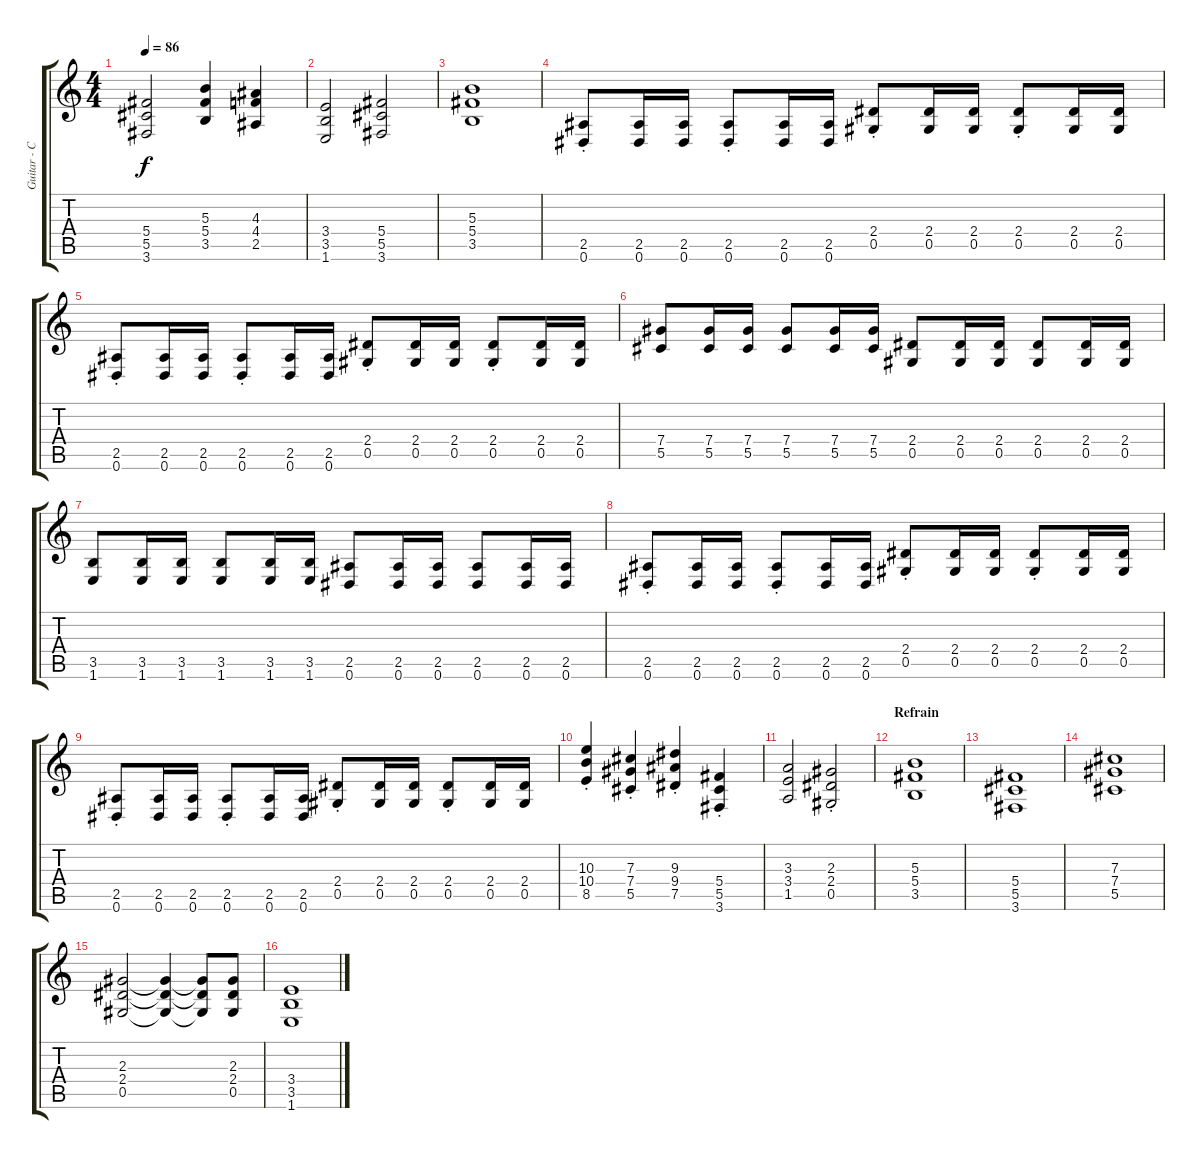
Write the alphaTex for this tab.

\track ("Guitar - Chris Bay" "Guitar - C") {instrument overdrivenguitar}
\staff {score tabs}
\tuning (Eb4 Bb3 Gb3 Db3 Ab2 Eb2) {hide}
\ts (4 4)
\tempo 86
\clef g2
\ks c
(5.4 5.5 3.6).2{dy f} (5.3 5.4 3.5).4 (4.3 4.4 2.5).4 |
(3.4 3.5 1.6).2 (5.4 5.5 3.6).2 |
(5.3 5.4 3.5).1 |
(2.5{st} 0.6{st}).8 (2.5 0.6).16 (2.5 0.6).16 (2.5{st} 0.6{st}).8 (2.5 0.6).16 (2.5 0.6).16 (2.4{st} 0.5{st}).8 (2.4 0.5).16 (2.4 0.5).16 (2.4{st} 0.5{st}).8 (2.4 0.5).16 (2.4 0.5).16 |
(2.5{st} 0.6{st}).8 (2.5 0.6).16 (2.5 0.6).16 (2.5{st} 0.6{st}).8 (2.5 0.6).16 (2.5 0.6).16 (2.4{st} 0.5{st}).8 (2.4 0.5).16 (2.4 0.5).16 (2.4{st} 0.5{st}).8 (2.4 0.5).16 (2.4 0.5).16 |
(7.4 5.5).8 (7.4 5.5).16 (7.4 5.5).16 (7.4 5.5).8 (7.4 5.5).16 (7.4 5.5).16 (2.4 0.5).8 (2.4 0.5).16 (2.4 0.5).16 (2.4 0.5).8 (2.4 0.5).16 (2.4 0.5).16 |
(3.5 1.6).8 (3.5 1.6).16 (3.5 1.6).16 (3.5 1.6).8 (3.5 1.6).16 (3.5 1.6).16 (2.5 0.6).8 (2.5 0.6).16 (2.5 0.6).16 (2.5 0.6).8 (2.5 0.6).16 (2.5 0.6).16 |
(2.5{st} 0.6{st}).8 (2.5 0.6).16 (2.5 0.6).16 (2.5{st} 0.6{st}).8 (2.5 0.6).16 (2.5 0.6).16 (2.4{st} 0.5{st}).8 (2.4 0.5).16 (2.4 0.5).16 (2.4{st} 0.5{st}).8 (2.4 0.5).16 (2.4 0.5).16 |
(2.5{st} 0.6{st}).8 (2.5 0.6).16 (2.5 0.6).16 (2.5{st} 0.6{st}).8 (2.5 0.6).16 (2.5 0.6).16 (2.4{st} 0.5{st}).8 (2.4 0.5).16 (2.4 0.5).16 (2.4{st} 0.5{st}).8 (2.4 0.5).16 (2.4 0.5).16 |
(10.3{st} 10.4{st} 8.5{st}).4 (7.3{st} 7.4{st} 5.5{st}).4 (9.3{st} 9.4{st} 7.5{st}).4 (5.4{st} 5.5{st} 3.6{st}).4 |
(3.3 3.4 1.5).2 (2.3{st} 2.4{st} 0.5{st}).2 |
\section ("" "Refrain")
(5.3 5.4 3.5).1 |
(5.4 5.5 3.6).1 |
(7.3 7.4 5.5).1 |
(2.3 2.4 0.5).2 (2.3{t} 2.4{t} 0.5{t}).4 (2.3{t} 2.4{t} 0.5{t}).8 (2.3 2.4 0.5).8 |
(3.4 3.5 1.6).1
